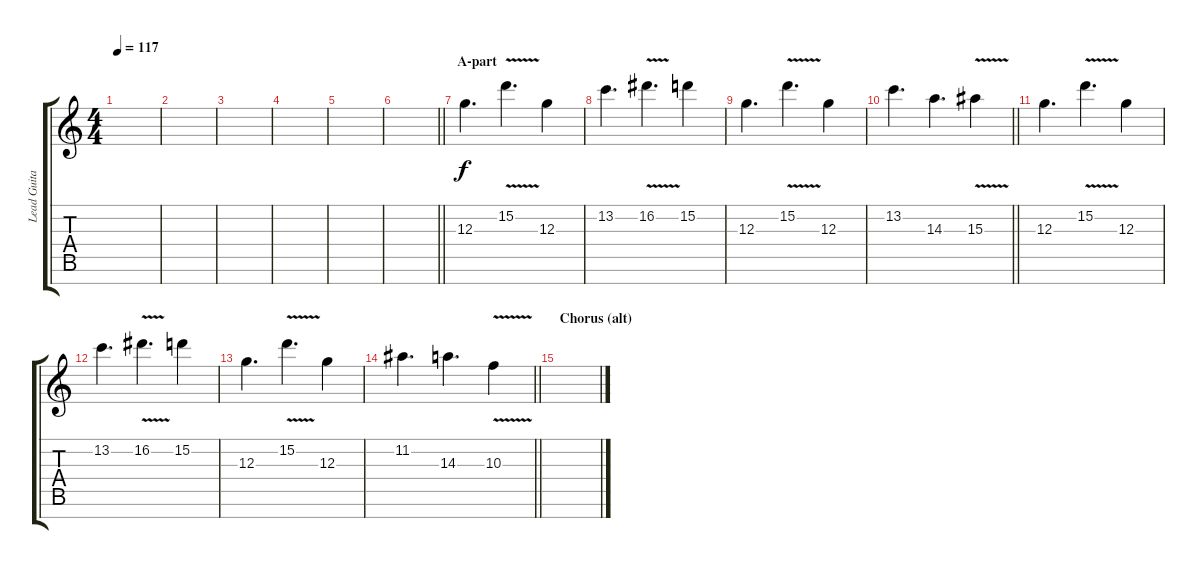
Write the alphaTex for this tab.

\track ("Lead Guitar" "Lead Guita") {instrument distortionguitar}
\staff {score tabs}
\tuning (E4 B3 G3 D3 A2 E2 B1) {hide}
\ts (4 4)
\tempo 117
\clef g2
\ks c
|
|
|
|
|
\barLineRight lightlight
|
\section ("" "A-part")
12.3.4{d} 15.2{v}.4{d} 12.3.4 |
13.2.4{d} 16.2{v}.4{d} 15.2.4 |
12.3.4{d} 15.2{v}.4{d} 12.3.4 |
\barLineRight lightlight
13.2.4{d} 14.3.4{d} 15.3{v}.4 |
12.3.4{d} 15.2{v}.4{d} 12.3.4 |
13.2.4{d} 16.2{v}.4{d} 15.2.4 |
12.3.4{d} 15.2{v}.4{d} 12.3.4 |
\barLineRight lightlight
11.2.4{d} 14.3.4{d} 10.3{v}.4 |
\section ("" "Chorus (alt)")
